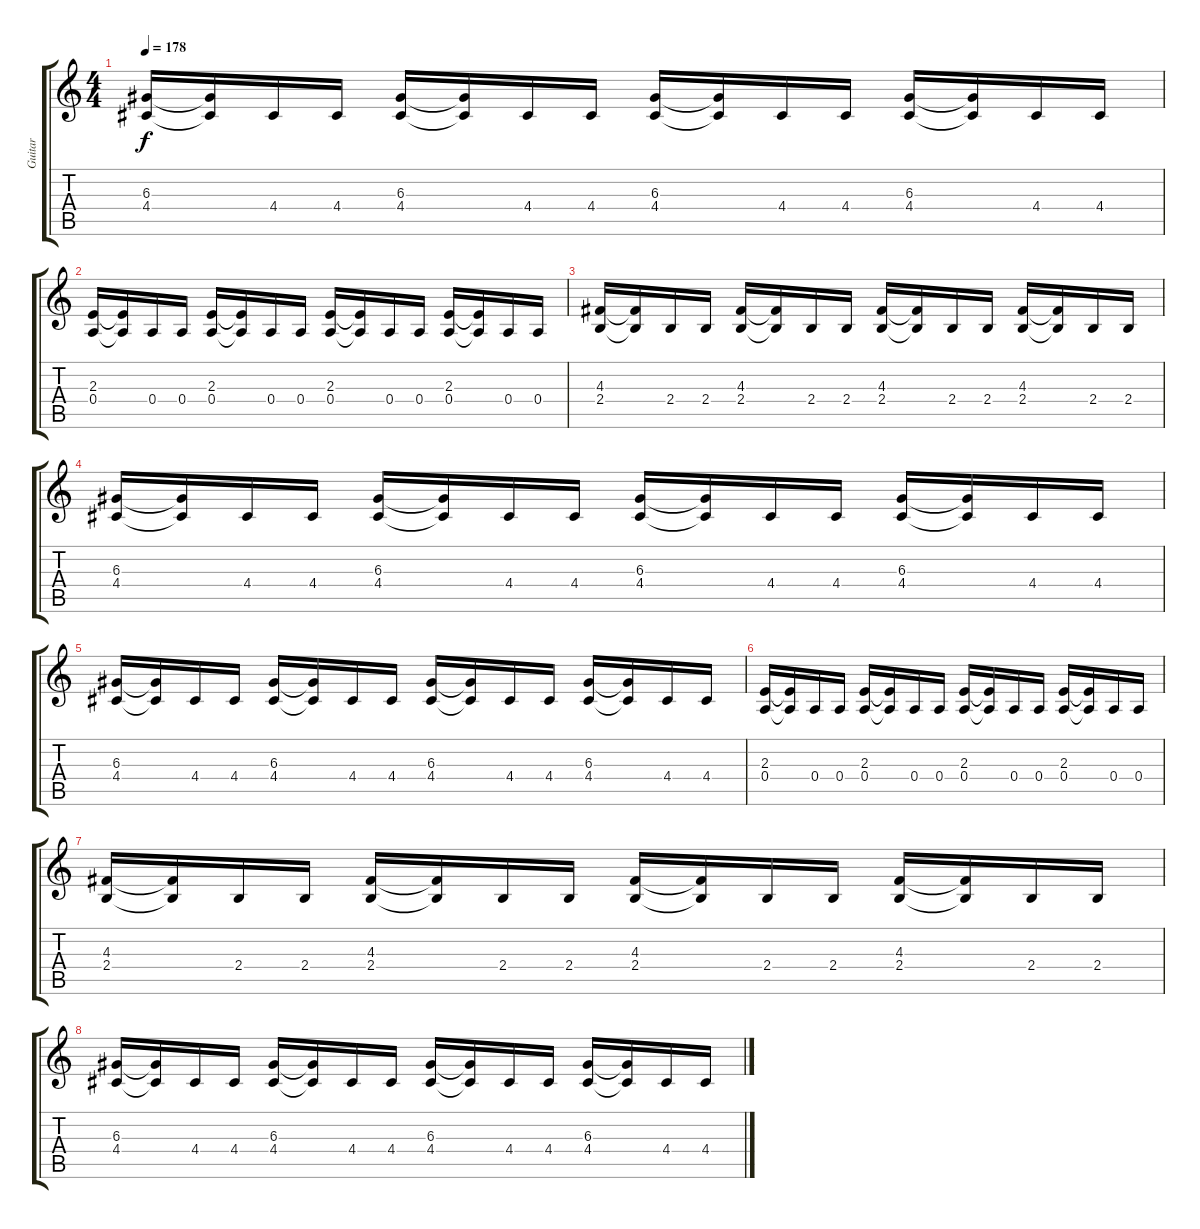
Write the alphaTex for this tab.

\track ("Guitar" "Guitar") {instrument distortionguitar}
\staff {score tabs}
\tuning (B3 G3 D3 A2 E2 B1) {hide}
\ts (4 4)
\tempo 178
\clef g2
\ks c
(6.3 4.4).16{dy f} (6.3{t} 4.4{t}).16 4.4.16 4.4.16 (6.3 4.4).16 (6.3{t} 4.4{t}).16 4.4.16 4.4.16 (6.3 4.4).16 (6.3{t} 4.4{t}).16 4.4.16 4.4.16 (6.3 4.4).16 (6.3{t} 4.4{t}).16 4.4.16 4.4.16 |
(2.3 0.4).16 (2.3{t} 0.4{t}).16 0.4.16 0.4.16 (2.3 0.4).16 (2.3{t} 0.4{t}).16 0.4.16 0.4.16 (2.3 0.4).16 (2.3{t} 0.4{t}).16 0.4.16 0.4.16 (2.3 0.4).16 (2.3{t} 0.4{t}).16 0.4.16 0.4.16 |
(4.3 2.4).16 (4.3{t} 2.4{t}).16 2.4.16 2.4.16 (4.3 2.4).16 (4.3{t} 2.4{t}).16 2.4.16 2.4.16 (4.3 2.4).16 (4.3{t} 2.4{t}).16 2.4.16 2.4.16 (4.3 2.4).16 (4.3{t} 2.4{t}).16 2.4.16 2.4.16 |
(6.3 4.4).16 (6.3{t} 4.4{t}).16 4.4.16 4.4.16 (6.3 4.4).16 (6.3{t} 4.4{t}).16 4.4.16 4.4.16 (6.3 4.4).16 (6.3{t} 4.4{t}).16 4.4.16 4.4.16 (6.3 4.4).16 (6.3{t} 4.4{t}).16 4.4.16 4.4.16 |
(6.3 4.4).16 (6.3{t} 4.4{t}).16 4.4.16 4.4.16 (6.3 4.4).16 (6.3{t} 4.4{t}).16 4.4.16 4.4.16 (6.3 4.4).16 (6.3{t} 4.4{t}).16 4.4.16 4.4.16 (6.3 4.4).16 (6.3{t} 4.4{t}).16 4.4.16 4.4.16 |
(2.3 0.4).16 (2.3{t} 0.4{t}).16 0.4.16 0.4.16 (2.3 0.4).16 (2.3{t} 0.4{t}).16 0.4.16 0.4.16 (2.3 0.4).16 (2.3{t} 0.4{t}).16 0.4.16 0.4.16 (2.3 0.4).16 (2.3{t} 0.4{t}).16 0.4.16 0.4.16 |
(4.3 2.4).16 (4.3{t} 2.4{t}).16 2.4.16 2.4.16 (4.3 2.4).16 (4.3{t} 2.4{t}).16 2.4.16 2.4.16 (4.3 2.4).16 (4.3{t} 2.4{t}).16 2.4.16 2.4.16 (4.3 2.4).16 (4.3{t} 2.4{t}).16 2.4.16 2.4.16 |
(6.3 4.4).16 (6.3{t} 4.4{t}).16 4.4.16 4.4.16 (6.3 4.4).16 (6.3{t} 4.4{t}).16 4.4.16 4.4.16 (6.3 4.4).16 (6.3{t} 4.4{t}).16 4.4.16 4.4.16 (6.3 4.4).16 (6.3{t} 4.4{t}).16 4.4.16 4.4.16
